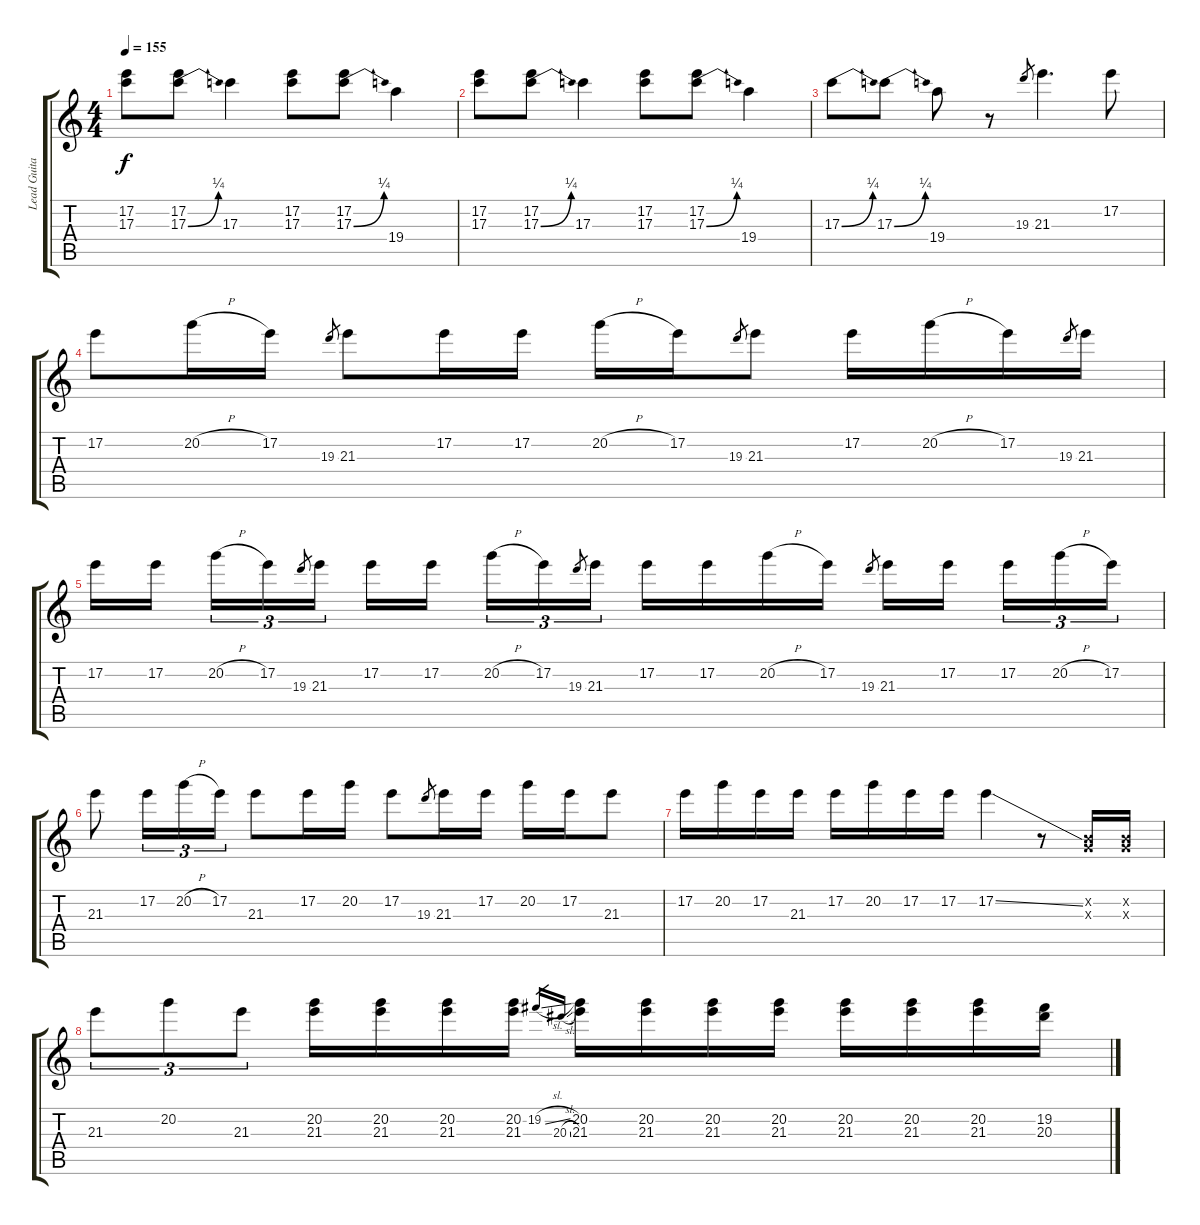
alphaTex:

\track ("Lead Guitar" "Lead Guita") {instrument distortionguitar}
\staff {score tabs}
\tuning (E4 B3 G3 D3 A2 E2) {hide}
\ts (4 4)
\tempo 155
\clef g2
\ks c
(17.2 17.3).8{dy f} (17.2 17.3{be (bend 0 0 60 1)}).8 17.3.4 (17.2 17.3).8 (17.2 17.3{be (bend 0 0 60 1)}).8 19.4.4 |
(17.2 17.3).8 (17.2 17.3{be (bend 0 0 60 1)}).8 17.3.4 (17.2 17.3).8 (17.2 17.3{be (bend 0 0 60 1)}).8 19.4.4 |
17.3{be (bend 0 0 60 1)}.8 17.3{be (bend 0 0 60 1)}.8 19.4.8 r.8 19.3.8{gr} 21.3.4{d} 17.2.8 |
17.2.8 20.2{h}.16 17.2.16 19.3.8{gr} 21.3.8 17.2.16 17.2.16 20.2{h}.16 17.2.16 19.3.8{gr} 21.3.8 17.2.16 20.2{h}.16 17.2.16 19.3.8{gr} 21.3.16 |
17.2.16 17.2.16 20.2{h}.16{tu (3 2)} 17.2.16{tu (3 2)} 19.3.8{gr} 21.3.16{tu (3 2)} 17.2.16 17.2.16 20.2{h}.16{tu (3 2)} 17.2.16{tu (3 2)} 19.3.8{gr} 21.3.16{tu (3 2)} 17.2.16 17.2.16 20.2{h}.16 17.2.16 19.3.8{gr} 21.3.16 17.2.16 17.2.16{tu (3 2)} 20.2{h}.16{tu (3 2)} 17.2.16{tu (3 2)} |
21.3.8 17.2.16{tu (3 2)} 20.2{h}.16{tu (3 2)} 17.2.16{tu (3 2)} 21.3.8 17.2.16 20.2.16 17.2.8 19.3.8{gr} 21.3.16 17.2.16 20.2.16 17.2.16 21.3.8 |
17.2.16 20.2.16 17.2.16 21.3.16 17.2.16 20.2.16 17.2.16 17.2.16 17.2{ss}.4 r.8 (0.2{x} 0.3{x}).16 (0.2{x} 0.3{x}).16 |
21.3.8{tu (3 2)} 20.2.8{tu (3 2)} 21.3.8{tu (3 2)} (20.2 21.3).16 (20.2 21.3).16 (20.2 21.3).16 (20.2 21.3).16 19.2{sl}.16{gr} 20.3{sl}.16{gr} (20.2 21.3).16 (20.2 21.3).16 (20.2 21.3).16 (20.2 21.3).16 (20.2 21.3).16 (20.2 21.3).16 (20.2 21.3).16 (19.2 20.3).16
